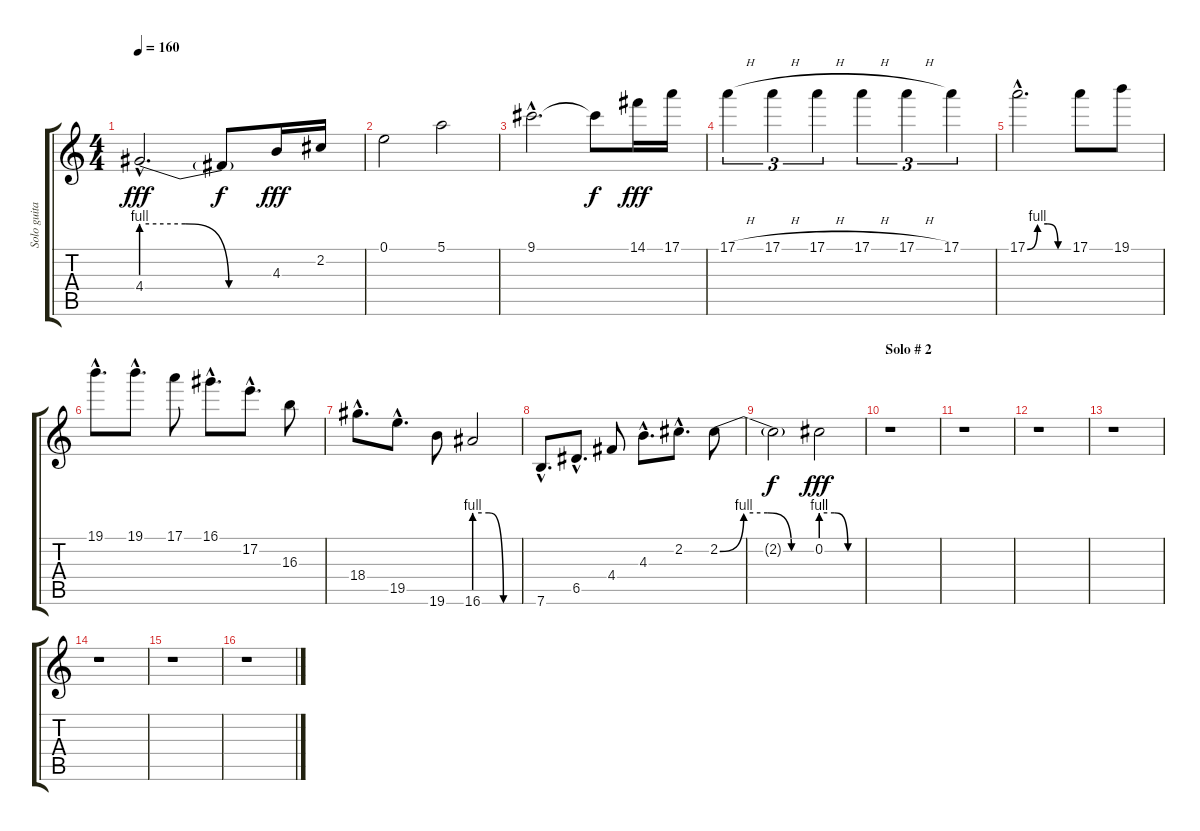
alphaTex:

\track ("Solo guitar" "Solo guita") {instrument overdrivenguitar}
\staff {score tabs}
\tuning (E4 B3 G3 D3 A2 E2) {hide}
\ts (4 4)
\tempo 160
\clef g2
\ks c
4.4{be (custom 0 4 20 4 40 0 60 0) hac}.2{d dy fff} 4.4{t}.8{dy f} 4.3.16{dy fff} 2.2.16 |
0.1.2 5.1.2 |
9.1{hac}.2{d} 9.1{t}.8{dy f} 14.1.16{dy fff} 17.1.16 |
17.1{h}.4{tu (3 2)} 17.1{h}.4{tu (3 2)} 17.1{h}.4{tu (3 2)} 17.1{h}.4{tu (3 2)} 17.1{h}.4{tu (3 2)} 17.1.4{tu (3 2)} |
17.1{be (custom 0 0 15 4 30 4 45 0 60 0) hac}.2{d} 17.1.8 19.1.8 |
19.1{hac}.8{d} 19.1{hac}.8{d} 17.1.8 16.1{hac}.8{d} 17.2{hac}.8{d} 16.3.8 |
18.4{hac}.8{d} 19.5{hac}.8{d} 19.6.8 16.6{be (custom 0 4 20 4 40 0 60 0)}.2 |
7.6{hac}.8{d} 6.5{hac}.8{d} 4.4.8 4.3{hac}.8{d} 2.2{hac}.8{d} 2.2{be (custom 0 0 15 4 30 4 45 0 60 0)}.8 |
2.2{t}.2{dy f} 0.2{be (custom 0 4 20 4 40 0 60 0)}.2{dy fff} |
\section ("" "Solo # 2")
r.1 |
r.1 |
r.1 |
r.1 |
r.1 |
r.1 |
r.1
